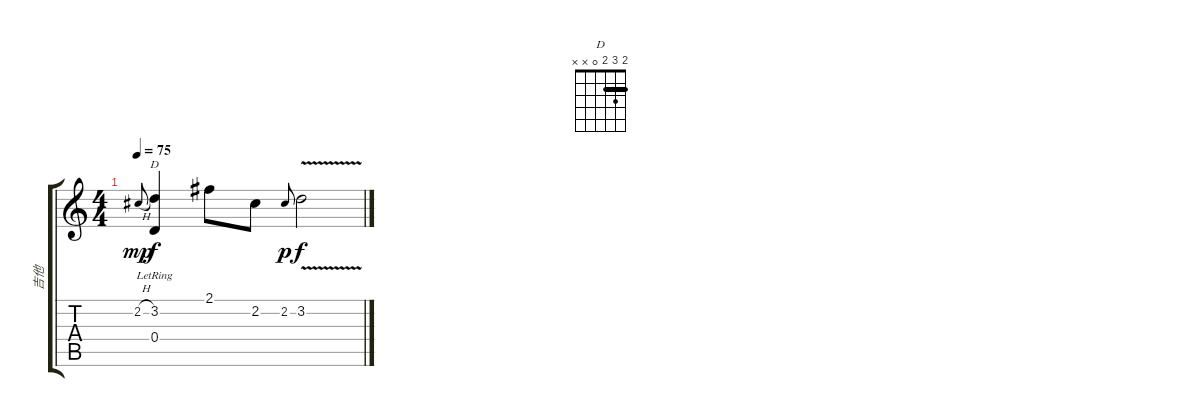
\track ("吉他" "吉他") {instrument acousticguitarnylon}
\staff {score tabs}
\tuning (E4 B3 G3 D3 A2 E2) {hide}
\chord ("D" 2 3 2 0 x x) {barre 2}
\ts (4 4)
\tempo 75
\clef g2
\ks c
2.2{h}.8{gr onbeat dy mp} (3.2 0.4{lr}).4{ch "D" dy f} 2.1.8 2.2.8 2.2.8{gr onbeat dy p} 3.2{v}.2{dy f}
